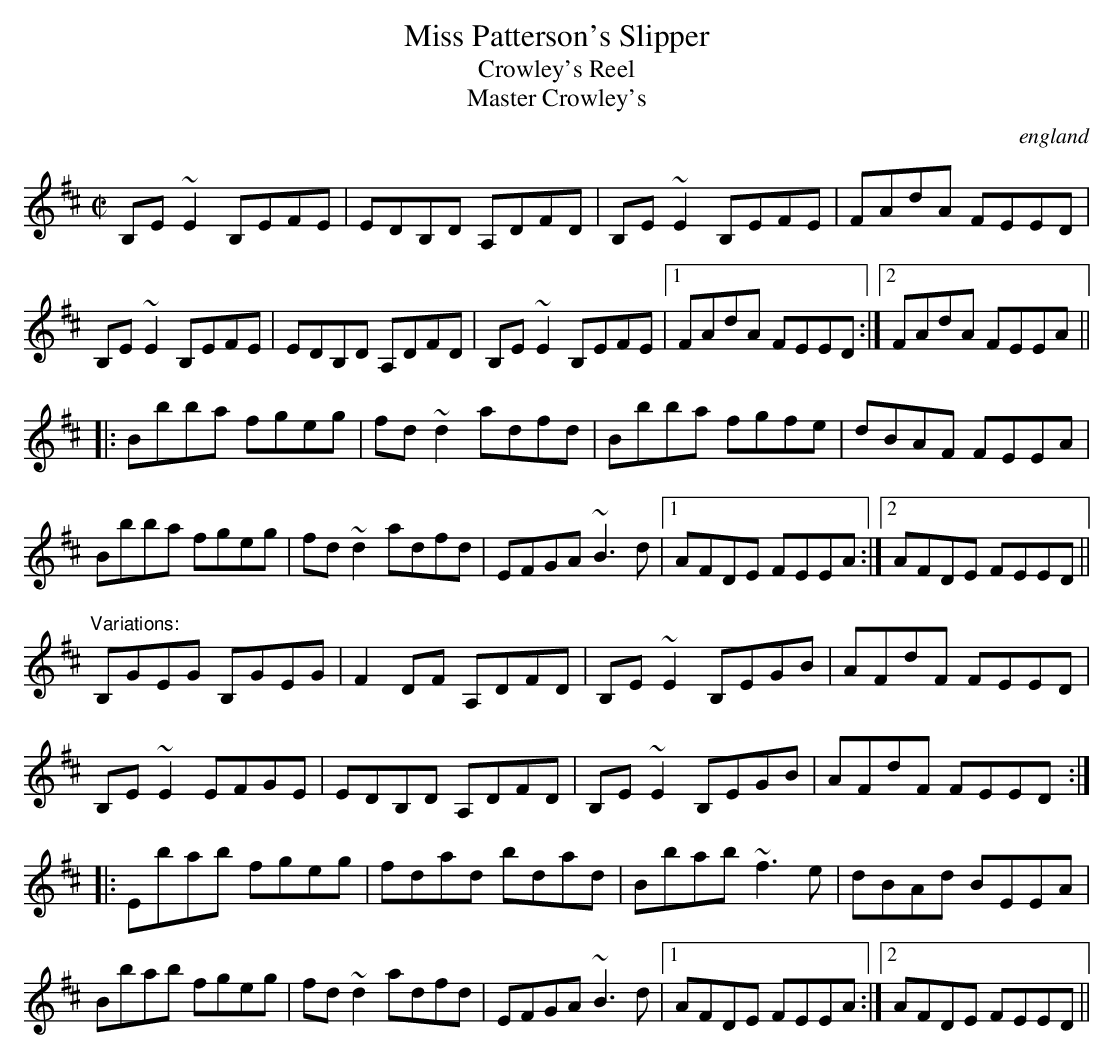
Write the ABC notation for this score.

X:1
T:Miss Patterson's Slipper
T:Crowley's Reel
T:Master Crowley's
O:england
M:C|
K:Edor
B,E~E2 B,EFE|EDB,D A,DFD|B,E~E2 B,EFE|FAdA FEED|
B,E~E2 B,EFE|EDB,D A,DFD|B,E~E2 B,EFE|1 FAdA FEED:|2 FAdA FEEA||
|:Bbba fgeg|fd~d2 adfd|Bbba fgfe|dBAF FEEA|
Bbba fgeg|fd~d2 adfd|EFGA ~B3d|1 AFDE FEEA:|2 AFDE FEED||
"Variations:"
B,GEG B,GEG|F2DF A,DFD|B,E~E2 B,EGB|AFdF FEED|
B,E~E2 EFGE|EDB,D A,DFD|B,E~E2 B,EGB|AFdF FEED:|
|:Ebab fgeg|fdad bdad|Bbab ~f3e|dBAd BEEA|
Bbab fgeg|fd~d2 adfd|EFGA ~B3d|1 AFDE FEEA:|2 AFDE FEED||
